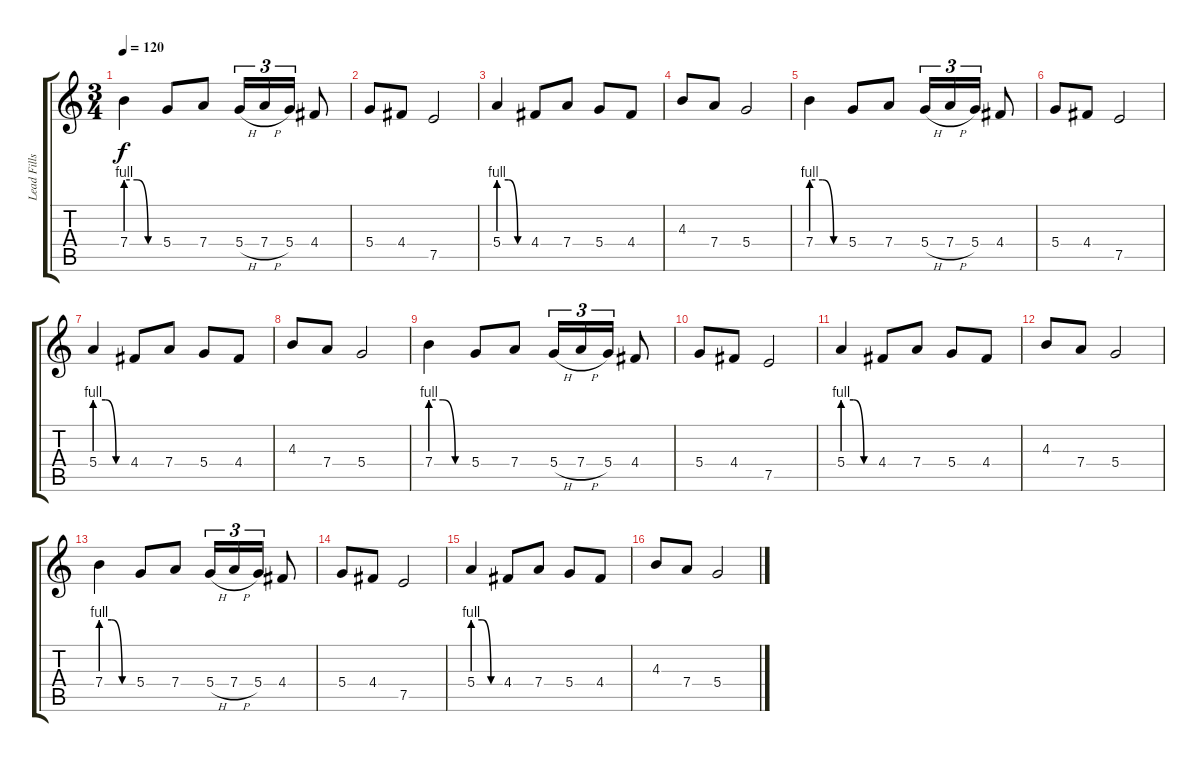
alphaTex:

\track ("Lead Fills" "Lead Fills") {instrument distortionguitar}
\staff {score tabs}
\tuning (E4 B3 G3 D3 A2 E2) {hide}
\ts (3 4)
\tempo 120
\clef g2
\ks c
7.4{be (custom 0 4 20 4 40 0 60 0)}.4{dy f volume 16} 5.4.8 7.4.8 5.4{h}.16{tu (3 2)} 7.4{h}.16{tu (3 2)} 5.4.16{tu (3 2)} 4.4.8 |
5.4.8 4.4.8 7.5.2 |
5.4{be (custom 0 4 20 4 40 0 60 0)}.4 4.4.8 7.4.8 5.4.8 4.4.8 |
4.3.8 7.4.8 5.4.2 |
7.4{be (custom 0 4 20 4 40 0 60 0)}.4 5.4.8 7.4.8 5.4{h}.16{tu (3 2)} 7.4{h}.16{tu (3 2)} 5.4.16{tu (3 2)} 4.4.8 |
5.4.8 4.4.8 7.5.2 |
5.4{be (custom 0 4 20 4 40 0 60 0)}.4 4.4.8 7.4.8 5.4.8 4.4.8 |
4.3.8 7.4.8 5.4.2 |
7.4{be (custom 0 4 20 4 40 0 60 0)}.4 5.4.8 7.4.8 5.4{h}.16{tu (3 2)} 7.4{h}.16{tu (3 2)} 5.4.16{tu (3 2)} 4.4.8 |
5.4.8 4.4.8 7.5.2 |
5.4{be (custom 0 4 20 4 40 0 60 0)}.4 4.4.8 7.4.8 5.4.8 4.4.8 |
4.3.8 7.4.8 5.4.2 |
7.4{be (custom 0 4 20 4 40 0 60 0)}.4 5.4.8 7.4.8 5.4{h}.16{tu (3 2)} 7.4{h}.16{tu (3 2)} 5.4.16{tu (3 2)} 4.4.8 |
5.4.8 4.4.8 7.5.2 |
5.4{be (custom 0 4 20 4 40 0 60 0)}.4 4.4.8 7.4.8 5.4.8 4.4.8 |
4.3.8 7.4.8 5.4.2
